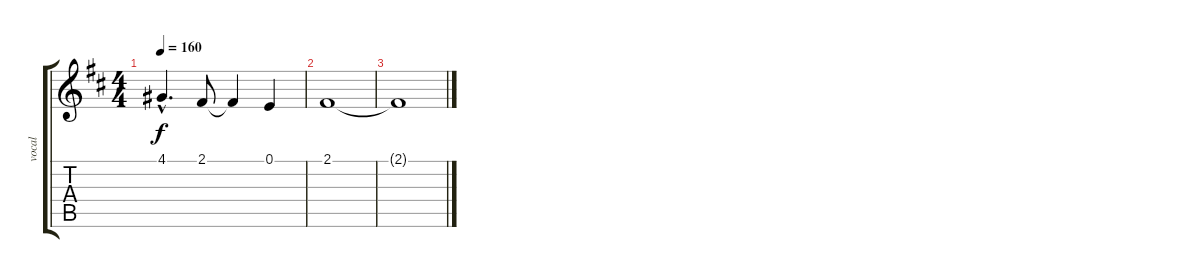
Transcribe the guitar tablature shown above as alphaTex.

\track ("vocal" "vocal") {instrument pad3polysynth}
\staff {score tabs}
\tuning (E4 B3 G3 D3 A2 E2) {hide}
\ts (4 4)
\tempo 160
\clef g2
\ks bminor
4.1{hac}.4{d dy f} 2.1.8 2.1{t}.4 0.1.4 |
2.1.1 |
2.1{t}.1
